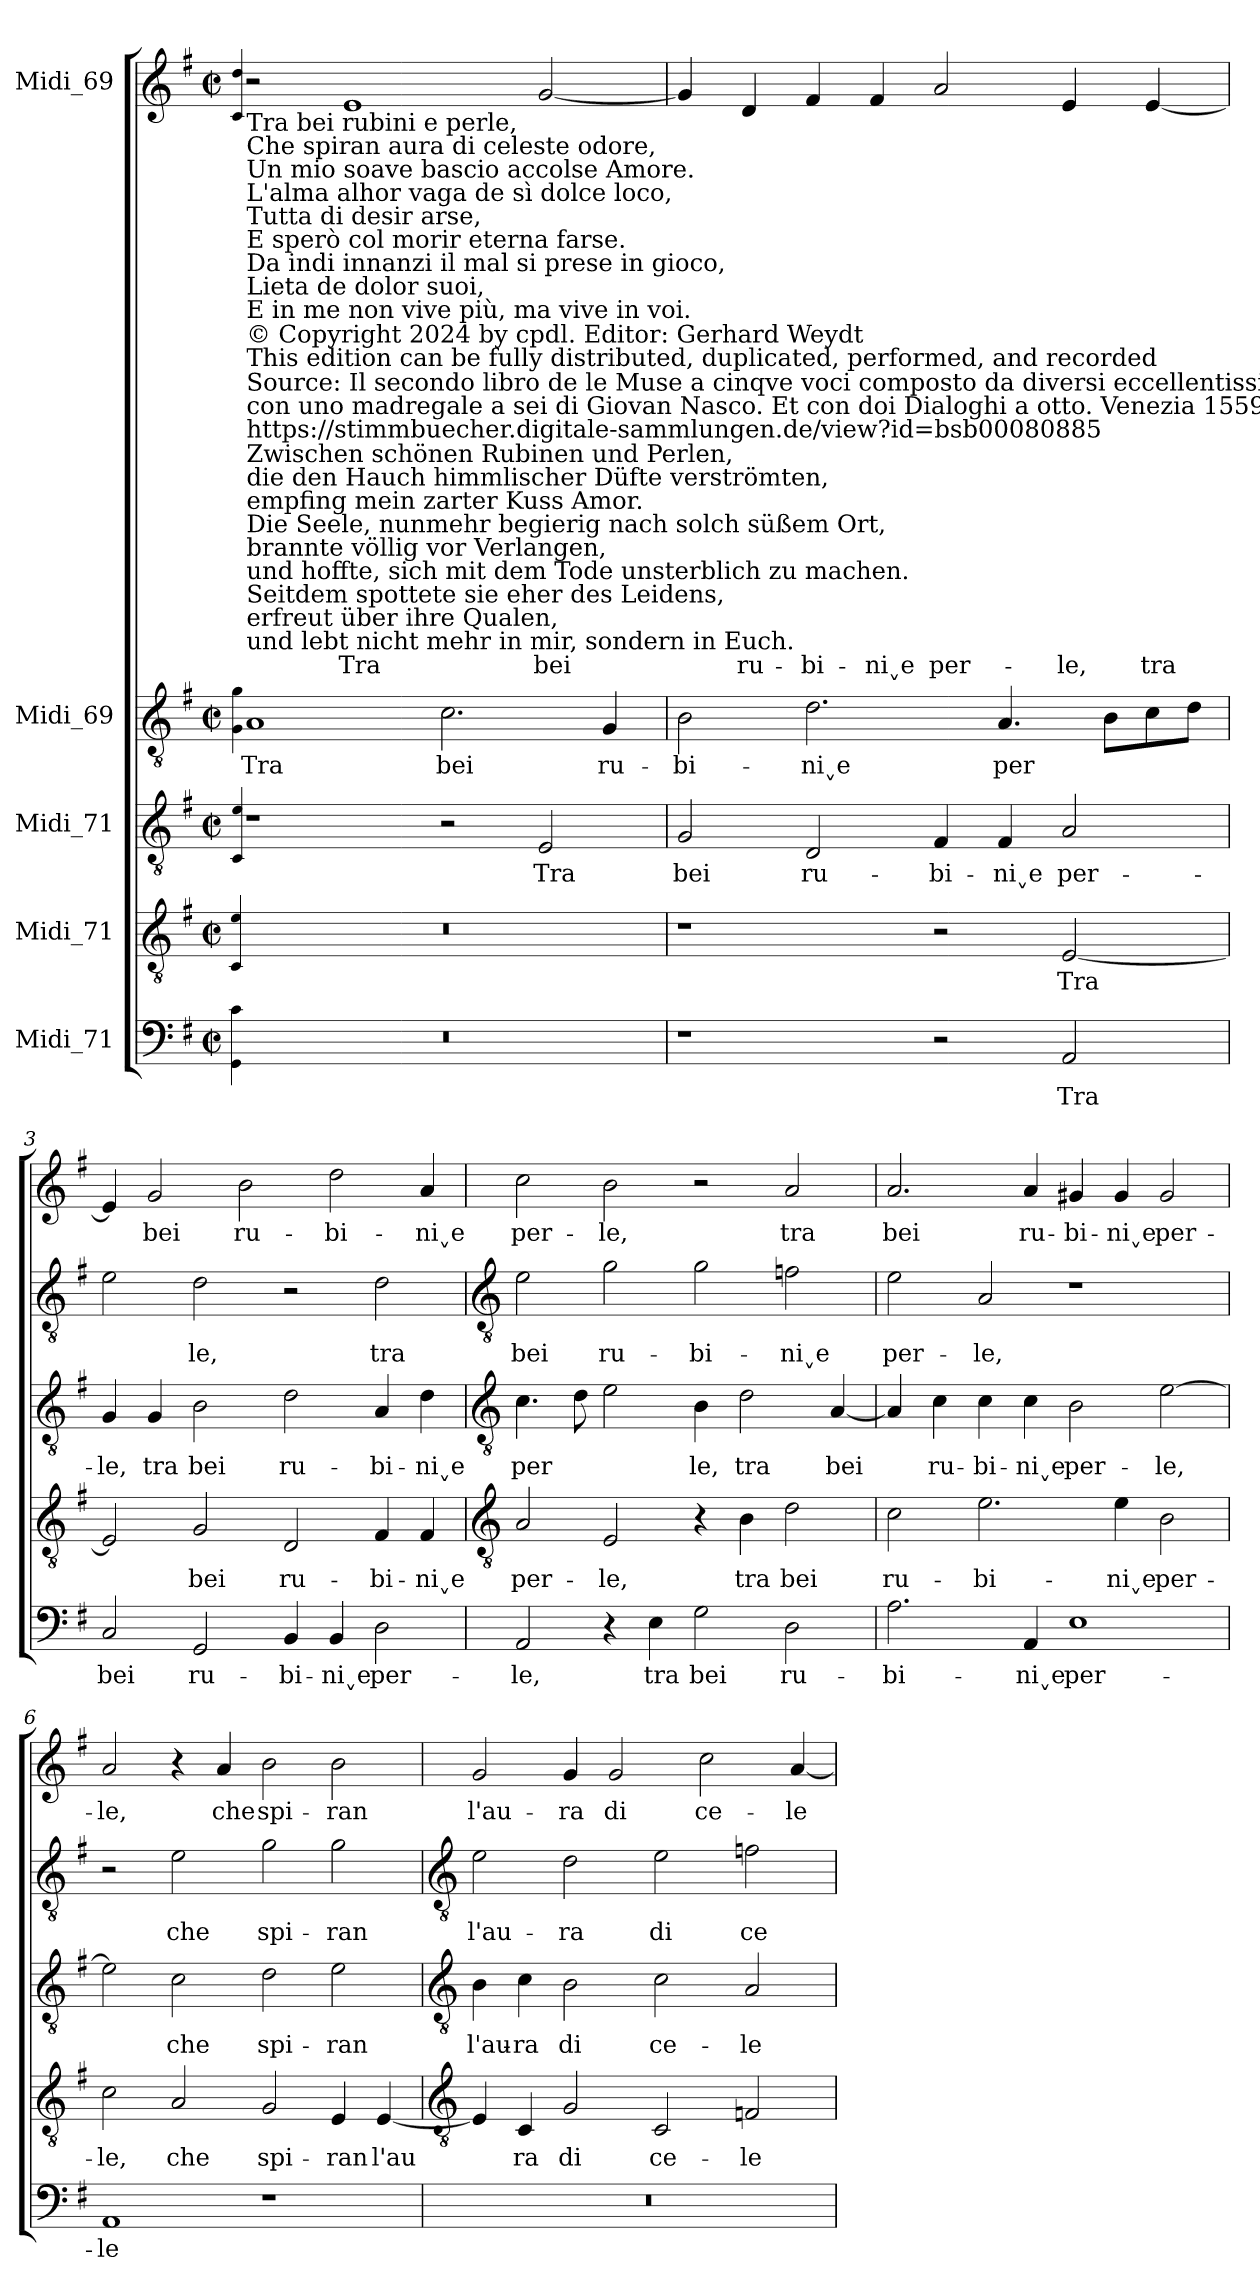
**kern	**text	**kern	**text	**kern	**text	**kern	**text	**kern	**text
*part5	*part5	*part4	*part4	*part3	*part3	*part2	*part2	*part1	*part1
*staff5	*staff5	*staff4	*staff4	*staff3	*staff3	*staff2	*staff2	*staff1	*staff1
*I"Midi_71	*	*I"Midi_71	*	*I"Midi_71	*	*I"Midi_69	*	*I"Midi_69	*
*clefF4	*	*clefGv2	*	*clefGv2	*	*clefGv2	*	*clefG2	*
*k[f#]	*	*k[f#]	*	*k[f#]	*	*k[f#]	*	*k[f#]	*
*G:	*	*G:	*	*G:	*	*G:	*	*G:	*
*M4/2	*	*M4/2	*	*M4/2	*	*M4/2	*	*M4/2	*
*met(c|)	*	*met(c|)	*	*met(c|)	*	*met(c|)	*	*met(c|)	*
=1	=1	=1	=1	=1	=1	=1	=1	=1	=1
4qqGG 4qqc	.	4qqC 4qqe	.	4qqC 4qqe	.	4qqG 4qqg	.	4qqc 4qqdd	.
!	!	!	!	!	!	!	!	!LO:TX:b:t=Tra bei rubini e perle,\nChe spiran aura di celeste odore,\nUn mio soave bascio accolse Amore.\nL'alma alhor vaga de sì dolce loco,\nTutta di desir arse,\nE sperò col morir eterna farse.\nDa indi innanzi il mal si prese in gioco,\nLieta de dolor suoi,\nE in me non vive più, ma vive in voi.	!
!	!	!	!	!	!	!	!	!LO:TX:b:t=© Copyright 2024 by cpdl. Editor&colon; Gerhard Weydt\nThis edition can be fully distributed, duplicated, performed, and recorded	!
!	!	!	!	!	!	!	!	!LO:TX:b:t=Source&colon; Il secondo libro de le Muse a cinqve voci composto da diversi eccellentissimi Musici\ncon uno madregale a sei di Giovan Nasco. Et con doi Dialoghi a otto. Venezia 1559.\nhttps&colon;//stimmbuecher.digitale-sammlungen.de/view?id=bsb00080885	!
!	!	!	!	!	!	!	!	!LO:TX:b:t=Zwischen schönen Rubinen und Perlen,\ndie den Hauch himmlischer Düfte verströmten,\nempfing mein zarter Kuss Amor.\nDie Seele, nunmehr begierig nach solch süßem Ort,\nbrannte völlig vor Verlangen,\nund hoffte, sich mit dem Tode unsterblich zu machen.\nSeitdem spottete sie eher des Leidens,\nerfreut über ihre Qualen,\nund lebt nicht mehr in mir, sondern in Euch.	!
!	!	!	!	!	!	!	!LO:LY:b	!	!
0r	.	0r	.	1r	.	1A	Tra	2r	.
!	!	!	!	!	!	!	!	!	!LO:LY:b
.	.	.	.	.	.	.	.	1e	Tra
!	!	!	!	!	!	!	!LO:LY:b	!	!
.	.	.	.	2r	.	2.c	bei	.	.
!	!	!	!	!	!LO:LY:b	!	!	!	!LO:LY:b
.	.	.	.	2E	Tra	.	.	[2g	bei
!	!	!	!	!	!	!	!LO:LY:b	!	!
.	.	.	.	.	.	4G	ru-	.	.
=2	=2	=2	=2	=2	=2	=2	=2	=2	=2
!	!	!	!	!	!LO:LY:b	!	!LO:LY:b	!	!
1r	.	1r	.	2G	bei	2B	-bi-	4g]	.
!	!	!	!	!	!	!	!	!	!LO:LY:b
.	.	.	.	.	.	.	.	4d	ru-
!	!	!	!	!	!LO:LY:b	!	!LO:LY:b	!	!LO:LY:b
.	.	.	.	2D	ru-	2.d	-niˬe	4f#	-bi-
!	!	!	!	!	!	!	!	!	!LO:LY:b
.	.	.	.	.	.	.	.	4f#	-niˬe
!	!	!	!	!	!LO:LY:b	!	!	!	!LO:LY:b
2r	.	2r	.	4F#	-bi-	.	.	2a	per-
!	!	!	!	!	!LO:LY:b	!	!LO:LY:b	!	!
.	.	.	.	4F#	-niˬe	4.A	per	.	.
!	!LO:LY:b	!	!LO:LY:b	!	!LO:LY:b	!	!	!	!LO:LY:b
2AA	Tra	[2E	Tra	2A	per-	.	.	4e	-le,
.	.	.	.	.	.	8BL	.	.	.
!	!	!	!	!	!	!	!	!	!LO:LY:b
.	.	.	.	.	.	8c	.	[4e	tra
.	.	.	.	.	.	8dJ	.	.	.
=3	=3	=3	=3	=3	=3	=3	=3	=3	=3
!	!LO:LY:b	!	!	!	!LO:LY:b	!	!	!	!
2C	bei	2E]	.	4G	-le,	2e	.	4e]	.
!	!	!	!	!	!LO:LY:b	!	!	!	!LO:LY:b
.	.	.	.	4G	tra	.	.	2g	bei
!	!LO:LY:b	!	!LO:LY:b	!	!LO:LY:b	!	!LO:LY:b	!	!
2GG	ru-	2G	bei	2B	bei	2d	le,	.	.
!	!	!	!	!	!	!	!	!	!LO:LY:b
.	.	.	.	.	.	.	.	2b	ru-
!	!LO:LY:b	!	!LO:LY:b	!	!LO:LY:b	!	!	!	!
4BB	-bi-	2D	ru-	2d	ru-	2r	.	.	.
!	!LO:LY:b	!	!	!	!	!	!	!	!LO:LY:b
4BB	-niˬe	.	.	.	.	.	.	2dd	-bi-
!	!LO:LY:b	!	!LO:LY:b	!	!LO:LY:b	!	!LO:LY:b	!	!
2D	per-	4F#	-bi-	4A	-bi-	2d	tra	.	.
!	!	!	!LO:LY:b	!	!LO:LY:b	!	!	!	!LO:LY:b
.	.	4F#	-niˬe	4d	-niˬe	.	.	4a	-niˬe
!!LO:LB:g=z
=4	=4	=4	=4	=4	=4	=4	=4	=4	=4
*	*	*clefGv2	*	*clefGv2	*	*clefGv2	*	*	*
!	!LO:LY:b	!	!LO:LY:b	!	!LO:LY:b	!	!LO:LY:b	!	!LO:LY:b
2AA	-le,	2A	per-	4.c	per	2e	bei	2cc	per-
.	.	.	.	8d	.	.	.	.	.
!	!	!	!LO:LY:b	!	!	!	!LO:LY:b	!	!LO:LY:b
4r	.	2E	-le,	2e	.	2g	ru-	2b	-le,
!	!LO:LY:b	!	!	!	!	!	!	!	!
4E	tra	.	.	.	.	.	.	.	.
!	!LO:LY:b	!	!	!	!LO:LY:b	!	!LO:LY:b	!	!
2G	bei	4r	.	4B	le,	2g	-bi-	2r	.
!	!	!	!LO:LY:b	!	!LO:LY:b	!	!	!	!
.	.	4B	tra	2d	tra	.	.	.	.
!	!LO:LY:b	!	!LO:LY:b	!	!	!	!LO:LY:b	!	!LO:LY:b
2D	ru-	2d	bei	.	.	2fn	-niˬe	2a	tra
!	!	!	!	!	!LO:LY:b	!	!	!	!
.	.	.	.	[4A	bei	.	.	.	.
=5	=5	=5	=5	=5	=5	=5	=5	=5	=5
!	!LO:LY:b	!	!LO:LY:b	!	!	!	!LO:LY:b	!	!LO:LY:b
2.A	-bi-	2c	ru-	4A]	.	2e	per-	2.a	bei
!	!	!	!	!	!LO:LY:b	!	!	!	!
.	.	.	.	4c	ru-	.	.	.	.
!	!	!	!LO:LY:b	!	!LO:LY:b	!	!LO:LY:b	!	!
.	.	2.e	-bi-	4c	-bi-	2A	-le,	.	.
!	!LO:LY:b	!	!	!	!LO:LY:b	!	!	!	!LO:LY:b
4AA	-niˬe	.	.	4c	-niˬe	.	.	4a	ru-
!	!LO:LY:b	!	!	!	!LO:LY:b	!	!	!	!LO:LY:b
1E	per-	.	.	2B	per-	1r	.	4g#X	-bi-
!	!	!	!LO:LY:b	!	!	!	!	!	!LO:LY:b
.	.	4e	-niˬe	.	.	.	.	4g#	-niˬe
!	!	!	!LO:LY:b	!	!LO:LY:b	!	!	!	!LO:LY:b
.	.	2B	per-	[2e	-le,	.	.	2g#	per-
=6	=6	=6	=6	=6	=6	=6	=6	=6	=6
!	!LO:LY:b	!	!LO:LY:b	!	!	!	!	!	!LO:LY:b
1AA	-le	2c	-le,	2e]	.	2r	.	2a	-le,
!	!	!	!LO:LY:b	!	!LO:LY:b	!	!LO:LY:b	!	!
.	.	2A	che	2c	che	2e	che	4r	.
!	!	!	!	!	!	!	!	!	!LO:LY:b
.	.	.	.	.	.	.	.	4a	che
!	!	!	!LO:LY:b	!	!LO:LY:b	!	!LO:LY:b	!	!LO:LY:b
1r	.	2G	spi-	2d	spi-	2g	spi-	2b	spi-
!	!	!	!LO:LY:b	!	!LO:LY:b	!	!LO:LY:b	!	!LO:LY:b
.	.	4E	-ran	2e	-ran	2g	-ran	2b	-ran
!	!	!	!LO:LY:b	!	!	!	!	!	!
.	.	[4E	l'au	.	.	.	.	.	.
!!LO:LB:g=z
=7	=7	=7	=7	=7	=7	=7	=7	=7	=7
*	*	*clefGv2	*	*clefGv2	*	*clefGv2	*	*	*
!	!	!	!	!	!LO:LY:b	!	!LO:LY:b	!	!LO:LY:b
0r	.	4E]	.	4B	l'au-	2e	l'au-	2g	l'au-
!	!	!	!LO:LY:b	!	!LO:LY:b	!	!	!	!
.	.	4C	ra	4c	-ra	.	.	.	.
!	!	!	!LO:LY:b	!	!LO:LY:b	!	!LO:LY:b	!	!LO:LY:b
.	.	2G	di	2B	di	2d	-ra	4g	-ra
!	!	!	!	!	!	!	!	!	!LO:LY:b
.	.	.	.	.	.	.	.	2g	di
!	!	!	!LO:LY:b	!	!LO:LY:b	!	!LO:LY:b	!	!
.	.	2C	ce-	2c	ce-	2e	di	.	.
!	!	!	!	!	!	!	!	!	!LO:LY:b
.	.	.	.	.	.	.	.	2cc	ce-
!	!	!	!LO:LY:b	!	!LO:LY:b	!	!LO:LY:b	!	!
.	.	2Fn	-le-	2A	-le-	2fn	ce-	.	.
!	!	!	!	!	!	!	!	!	!LO:LY:b
.	.	.	.	.	.	.	.	[4a	-le
=	=	=	=	=	=	=	=	=	=
*-	*-	*-	*-	*-	*-	*-	*-	*-	*-
